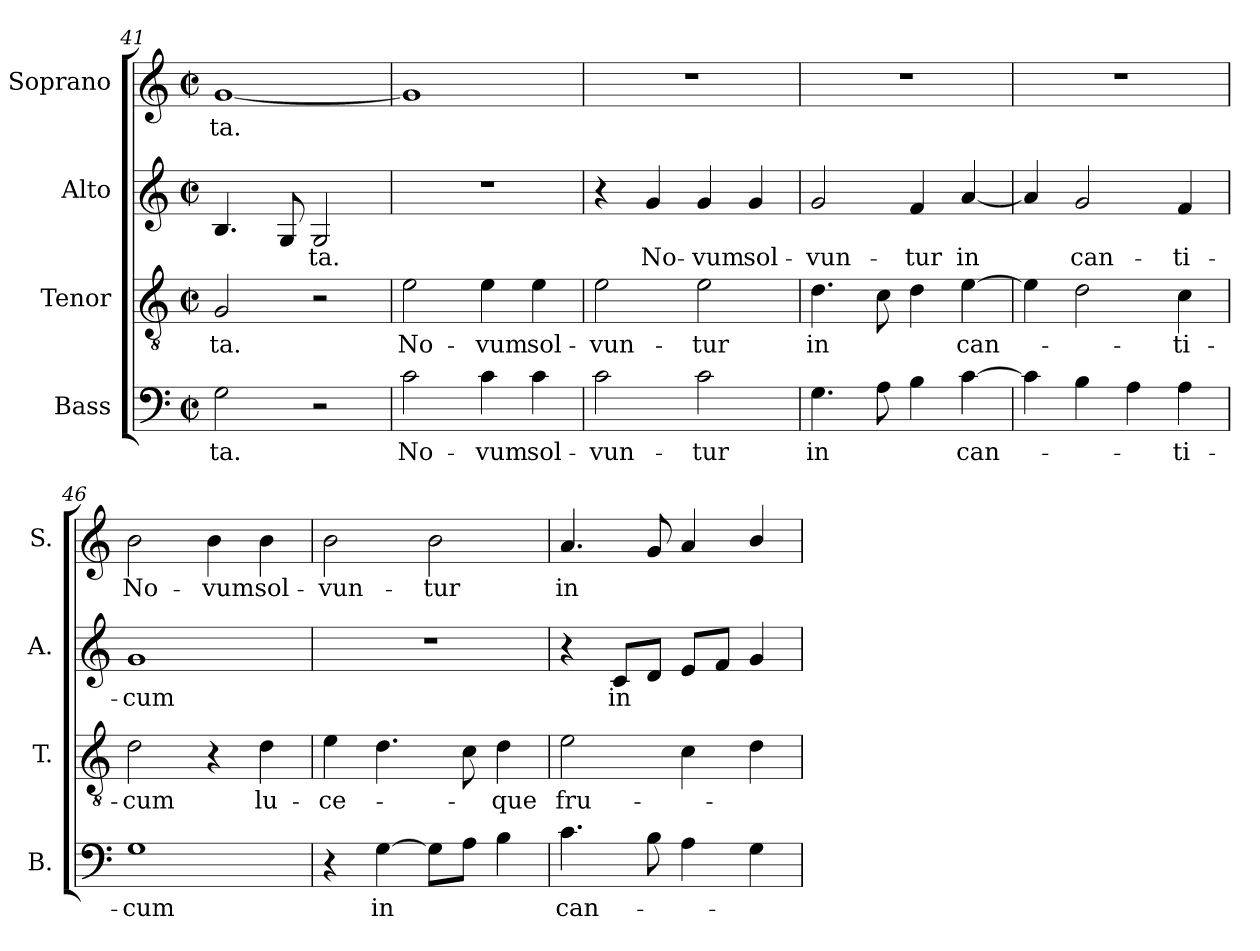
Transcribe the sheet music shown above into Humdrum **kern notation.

**kern	**text	**kern	**text	**kern	**text	**kern	**text
*part4	*part4	*part3	*part3	*part2	*part2	*part1	*part1
*staff4	*staff4	*staff3	*staff3	*staff2	*staff2	*staff1	*staff1
*I"Bass	*	*I"Tenor	*	*I"Alto	*	*I"Soprano	*
*I'B.	*	*I'T.	*	*I'A.	*	*I'S.	*
*clefF4	*	*clefGv2	*	*clefG2	*	*clefG2	*
*	*	*ITrd7c12	*	*	*	*	*
*k[]	*	*k[]	*	*k[]	*	*k[]	*
*C:	*	*C:	*	*C:	*	*C:	*
*M2/2	*	*M2/2	*	*M2/2	*	*M2/2	*
*met(c|)	*	*met(c|)	*	*met(c|)	*	*met(c|)	*
=41	=41	=41	=41	=41	=41	=41	=41
!	!LO:LY:b:color=#000000	!	!	!	!	!	!
!	!	!	!LO:LY:b:color=#000000	!	!	!	!
!	!	!	!	!	!	!	!LO:LY:b:color=#000000
2Gi\	-ta.	2GGi/	-ta.	4.Bi/	.	[1gi	-ta.
.	.	.	.	8Gi/	.	.	.
!	!	!	!	!	!LO:LY:b:color=#000000	!	!
2r	.	2r	.	2Gi/	-ta.	.	.
=42	=42	=42	=42	=42	=42	=42	=42
!	!LO:LY:b:color=#000000	!	!	!	!	!	!
!	!	!	!LO:LY:b:color=#000000	!	!	!	!
2ci\	No-	2Ei\	No-	1r	.	1gi]	.
!	!LO:LY:b:color=#000000	!	!	!	!	!	!
!	!	!	!LO:LY:b:color=#000000	!	!	!	!
4ci\	-vum	4Ei\	-vum	.	.	.	.
!	!LO:LY:b:color=#000000	!	!	!	!	!	!
!	!	!	!LO:LY:b:color=#000000	!	!	!	!
4ci\	sol-	4Ei\	sol-	.	.	.	.
=43	=43	=43	=43	=43	=43	=43	=43
!	!LO:LY:b:color=#000000	!	!	!	!	!	!
!	!	!	!LO:LY:b:color=#000000	!	!	!	!
2ci\	-vun-	2Ei\	-vun-	4r	.	1r	.
!	!	!	!	!	!LO:LY:b:color=#000000	!	!
.	.	.	.	4gi/	No-	.	.
!	!LO:LY:b:color=#000000	!	!	!	!	!	!
!	!	!	!LO:LY:b:color=#000000	!	!	!	!
!	!	!	!	!	!LO:LY:b:color=#000000	!	!
2ci\	-tur	2Ei\	-tur	4gi/	-vum	.	.
!	!	!	!	!	!LO:LY:b:color=#000000	!	!
.	.	.	.	4gi/	sol-	.	.
!!LO:LB:g=z
=44	=44	=44	=44	=44	=44	=44	=44
!	!LO:LY:b:color=#000000	!	!	!	!	!	!
!	!	!	!LO:LY:b:color=#000000	!	!	!	!
!	!	!	!	!	!LO:LY:b:color=#000000	!	!
4.Gi\	in	4.Di\	in	2gi/	-vun-	1r	.
8Ai\	.	8Ci\	.	.	.	.	.
!	!	!	!	!	!LO:LY:b:color=#000000	!	!
4Bi\	.	4Di\	.	4fi/	-tur	.	.
!	!LO:LY:b:color=#000000	!	!	!	!	!	!
!	!	!	!LO:LY:b:color=#000000	!	!	!	!
!	!	!	!	!	!LO:LY:b:color=#000000	!	!
[4ci\	can-	[4Ei\	can-	[4ai/	in	.	.
=45	=45	=45	=45	=45	=45	=45	=45
4ci\]	.	4Ei\]	.	4ai/]	.	1r	.
!	!	!	!	!	!LO:LY:b:color=#000000	!	!
4Bi\	.	2Di\	.	2gi/	can-	.	.
4Ai\	.	.	.	.	.	.	.
!	!LO:LY:b:color=#000000	!	!	!	!	!	!
!	!	!	!LO:LY:b:color=#000000	!	!	!	!
!	!	!	!	!	!LO:LY:b:color=#000000	!	!
4Ai\	-ti-	4Ci\	-ti-	4fi/	-ti-	.	.
=46	=46	=46	=46	=46	=46	=46	=46
!	!LO:LY:b:color=#000000	!	!	!	!	!	!
!	!	!	!LO:LY:b:color=#000000	!	!	!	!
!	!	!	!	!	!LO:LY:b:color=#000000	!	!
!	!	!	!	!	!	!	!LO:LY:b:color=#000000
1Gi	-cum	2Di\	-cum	1gi	-cum	2bi\	No-
!	!	!	!	!	!	!	!LO:LY:b:color=#000000
.	.	4r	.	.	.	4bi\	-vum
!	!	!	!LO:LY:b:color=#000000	!	!	!	!
!	!	!	!	!	!	!	!LO:LY:b:color=#000000
.	.	4Di\	lu-	.	.	4bi\	sol-
=47	=47	=47	=47	=47	=47	=47	=47
!	!	!	!LO:LY:b:color=#000000	!	!	!	!
!	!	!	!	!	!	!	!LO:LY:b:color=#000000
4r	.	4Ei\	-ce-	1r	.	2bi\	-vun-
!	!LO:LY:b:color=#000000	!	!	!	!	!	!
[4Gi\	in	4.Di\	.	.	.	.	.
!	!	!	!	!	!	!	!LO:LY:b:color=#000000
8Gi\L]	.	.	.	.	.	2bi\	-tur
8Ai\J	.	8Ci\	.	.	.	.	.
!	!	!	!LO:LY:b:color=#000000	!	!	!	!
4Bi\	.	4Di\	-que	.	.	.	.
=48	=48	=48	=48	=48	=48	=48	=48
!	!LO:LY:b:color=#000000	!	!	!	!	!	!
!	!	!	!LO:LY:b:color=#000000	!	!	!	!
!	!	!	!	!	!	!	!LO:LY:b:color=#000000
4.ci\	can-	2Ei\	fru-	4r	.	4.ai/	in
!	!	!	!	!	!LO:LY:b:color=#000000	!	!
.	.	.	.	8ci/L	in	.	.
8Bi\	.	.	.	8di/J	.	8gi/	.
4Ai\	.	4Ci\	.	8ei/L	.	4ai/	.
.	.	.	.	8fi/J	.	.	.
4Gi\	.	4Di\	.	4gi/	.	4bi/	.
=	=	=	=	=	=	=	=
*-	*-	*-	*-	*-	*-	*-	*-
